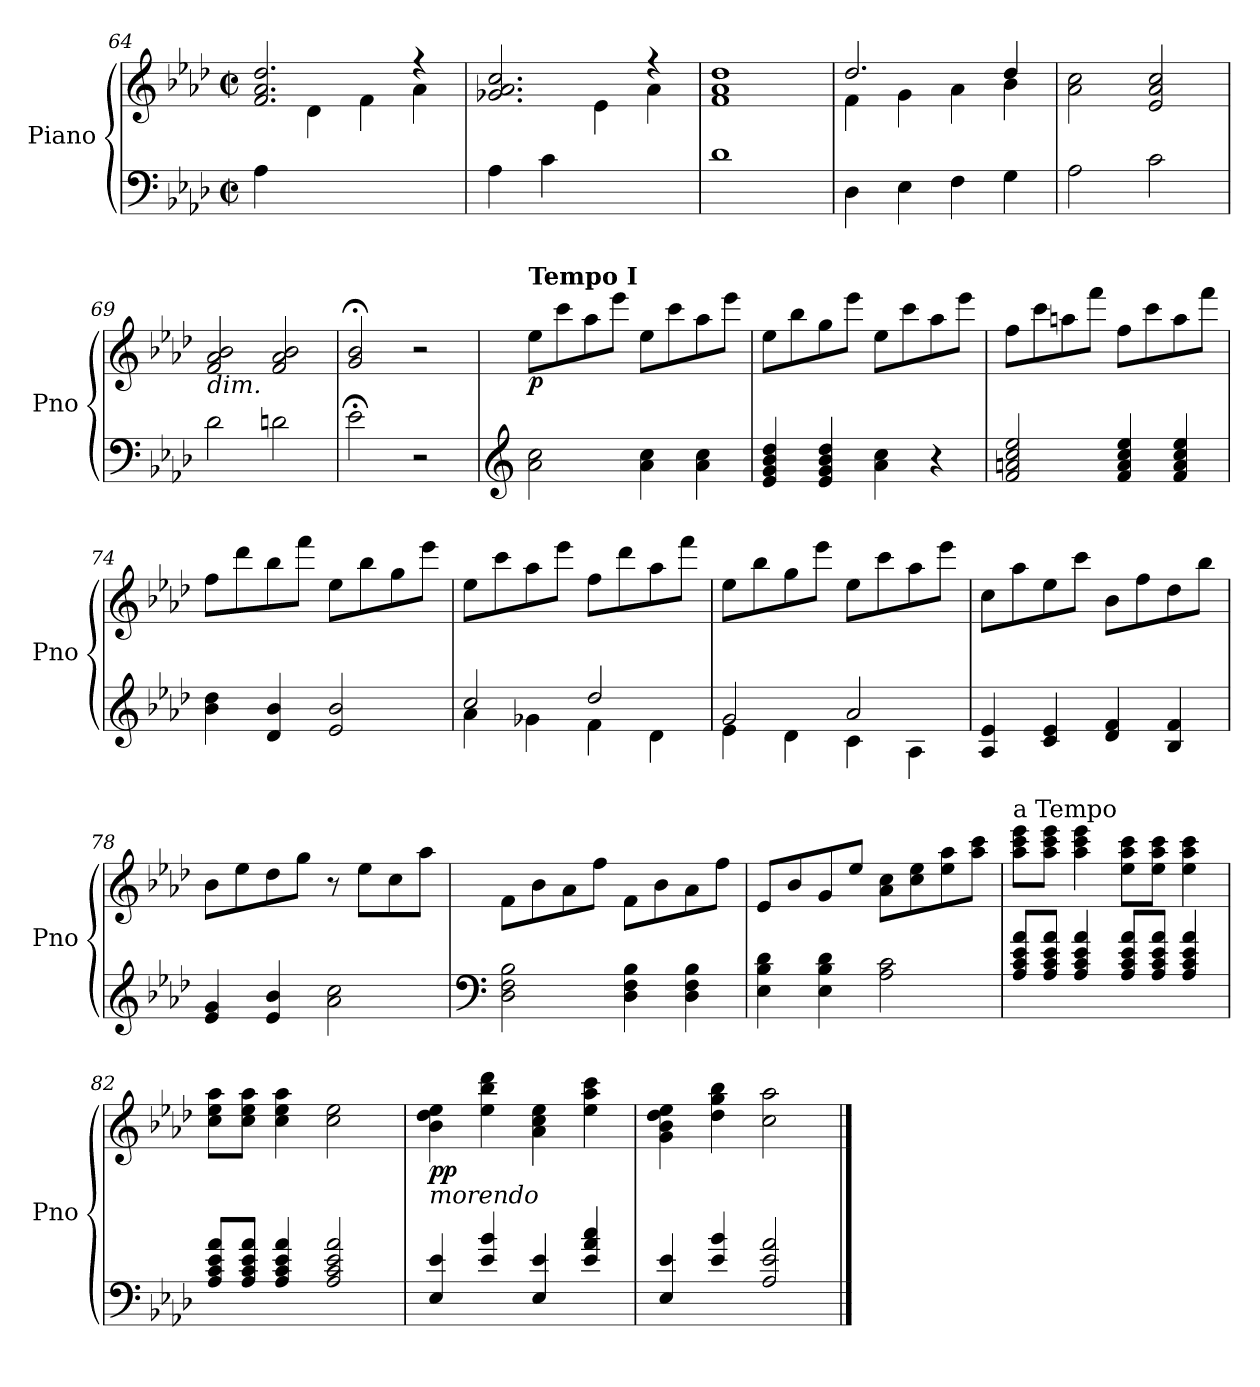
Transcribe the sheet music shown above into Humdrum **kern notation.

**kern	**kern	**dynam
*part1	*part1	*part1
*staff2	*staff1	*staff1/2
*I"Piano	*	*
*I'Pno	*	*
*clefF4	*clefG2	*
*k[b-e-a-d-]	*k[b-e-a-d-]	*
*M2/2	*M2/2	*
*met(c|)	*met(c|)	*
=64	=64	=64
*	*^	*
4A-\	2.f/ 2.a-/ 2.dd-/	4ryy	.
2.ryy	.	4d-\	.
.	.	4f\	.
.	4r	4a-\	.
=65	=65	=65	=65
4A-\	2.g-X/ 2.a-/ 2.cc/	2ryy	.
4c\	.	.	.
2ryy	.	4e-\	.
.	4r	4a-\	.
*	*v	*v	*
!!LO:LB:g=z
=66	=66	=66
1d-	1f 1a- 1dd-	.
=67	=67	=67
*	*^	*
4D-\	2.dd-/	4f\	.
4E-\	.	4g\	.
4F\	.	4a-\	.
4G\	4dd-/	4b-\	.
*	*v	*v	*
=68	=68	=68
2A-\	2a-\ 2cc\	.
2c\	2e-/ 2a-/ 2cc/	.
=69	=69	=69
!	!LO:TX:b:i:t=dim.	!
2d-\	2f/ 2a-/ 2b-/	.
2dn\	2f/ 2a-/ 2b-/	.
=70	=70	=70
2e-;<\	2g/;< 2b-/;<	.
2r	2r	.
=71	=71	=71
*clefG2	*	*
!	!LO:TX:a:B:t=Tempo I	!
!	!	!LO:DY:b
2a-\ 2cc\	8ee-\L	p
.	8ccc\	.
.	8aa-\	.
.	8eee-\J	.
4a-\ 4cc\	8ee-\L	.
.	8ccc\	.
4a-\ 4cc\	8aa-\	.
.	8eee-\J	.
=72	=72	=72
4e-/ 4g/ 4b-/ 4dd-/	8ee-\L	.
.	8bb-\	.
4e-/ 4g/ 4b-/ 4dd-/	8gg\	.
.	8eee-\J	.
4a-\ 4cc\	8ee-\L	.
.	8ccc\	.
4r	8aa-\	.
.	8eee-\J	.
=73	=73	=73
2f/ 2an/ 2cc/ 2ee-/	8ff\L	.
.	8ccc\	.
.	8aan\	.
.	8fff\J	.
4f/ 4a/ 4cc/ 4ee-/	8ff\L	.
.	8ccc\	.
4f/ 4a/ 4cc/ 4ee-/	8aa\	.
.	8fff\J	.
!!LO:LB:g=z
=74	=74	=74
4b-\ 4dd-\	8ff\L	.
.	8ddd-\	.
4d-/ 4b-/	8bb-\	.
.	8fff\J	.
2e-/ 2b-/	8ee-\L	.
.	8bb-\	.
.	8gg\	.
.	8eee-\J	.
=75	=75	=75
*^	*	*
2cc/	4a-\	8ee-\L	.
.	.	8ccc\	.
.	4g-X\	8aa-\	.
.	.	8eee-\J	.
2dd-/	4f\	8ff\L	.
.	.	8ddd-\	.
.	4d-\	8aa-\	.
.	.	8fff\J	.
=76	=76	=76	=76
2g/	4e-\	8ee-\L	.
.	.	8bb-\	.
.	4d-\	8gg\	.
.	.	8eee-\J	.
2a-/	4c\	8ee-\L	.
.	.	8ccc\	.
.	4A-\	8aa-\	.
.	.	8eee-\J	.
*v	*v	*	*
=77	=77	=77
4A-/ 4e-/	8cc\L	.
.	8aa-\	.
4c/ 4e-/	8ee-\	.
.	8ccc\J	.
4d-/ 4f/	8b-\L	.
.	8ff\	.
4B-/ 4f/	8dd-\	.
.	8bb-\J	.
=78	=78	=78
4e-/ 4g/	8b-\L	.
.	8ee-\	.
4e-/ 4b-/	8dd-\	.
.	8gg\J	.
2a-\ 2cc\	8r	.
.	8ee-\L	.
.	8cc\	.
.	8aa-\J	.
!!LO:LB:g=z
=79	=79	=79
*clefF4	*	*
2D-\ 2F\ 2B-\	8f\L	.
.	8b-\	.
.	8a-\	.
.	8ff\J	.
4D-\ 4F\ 4B-\	8f\L	.
.	8b-\	.
4D-\ 4F\ 4B-\	8a-\	.
.	8ff\J	.
=80	=80	=80
4E-\ 4B-\ 4d-\	8e-/L	.
.	8b-/	.
4E-\ 4B-\ 4d-\	8g/	.
.	8ee-/J	.
2A-\ 2c\	8a-\ 8cc\L	.
.	8cc\ 8ee-\	.
.	8ee-\ 8aa-\	.
.	8aa-\ 8ccc\J	.
=81	=81	=81
!	!LO:TX:a:t=a Tempo	!
8A-/ 8c/ 8e-/ 8a-/L	8aa-\ 8ccc\ 8eee-\L	.
8A-/ 8c/ 8e-/ 8a-/J	8aa-\ 8ccc\ 8eee-\J	.
4A-/ 4c/ 4e-/ 4a-/	4aa-\ 4ccc\ 4eee-\	.
8A-/ 8c/ 8e-/ 8a-/L	8ee-\ 8aa-\ 8ccc\L	.
8A-/ 8c/ 8e-/ 8a-/J	8ee-\ 8aa-\ 8ccc\J	.
4A-/ 4c/ 4e-/ 4a-/	4ee-\ 4aa-\ 4ccc\	.
=82	=82	=82
8A-/ 8c/ 8e-/ 8a-/L	8cc\ 8ee-\ 8aa-\L	.
8A-/ 8c/ 8e-/ 8a-/J	8cc\ 8ee-\ 8aa-\J	.
4A-/ 4c/ 4e-/ 4a-/	4cc\ 4ee-\ 4aa-\	.
2A-/ 2c/ 2e-/ 2a-/	2cc\ 2ee-\	.
=83	=83	=83
!	!LO:TX:b:i:t=morendo	!
!	!	!LO:DY:b
4E-/ 4e-/	4b-\ 4dd-\ 4ee-\	pp
4e-/ 4b-/	4ee-\ 4bb-\ 4ddd-\	.
4E-/ 4e-/	4a-\ 4cc\ 4ee-\	.
4e-/ 4a-/ 4cc/	4ee-\ 4aa-\ 4ccc\	.
=84	=84	=84
4E-/ 4e-/	4g\ 4b-\ 4dd-\ 4ee-\	.
4e-/ 4b-/	4dd-\ 4gg\ 4bb-\	.
2A-/ 2e-/ 2a-/	2cc\ 2aa-\	.
==	==	==
*-	*-	*-
